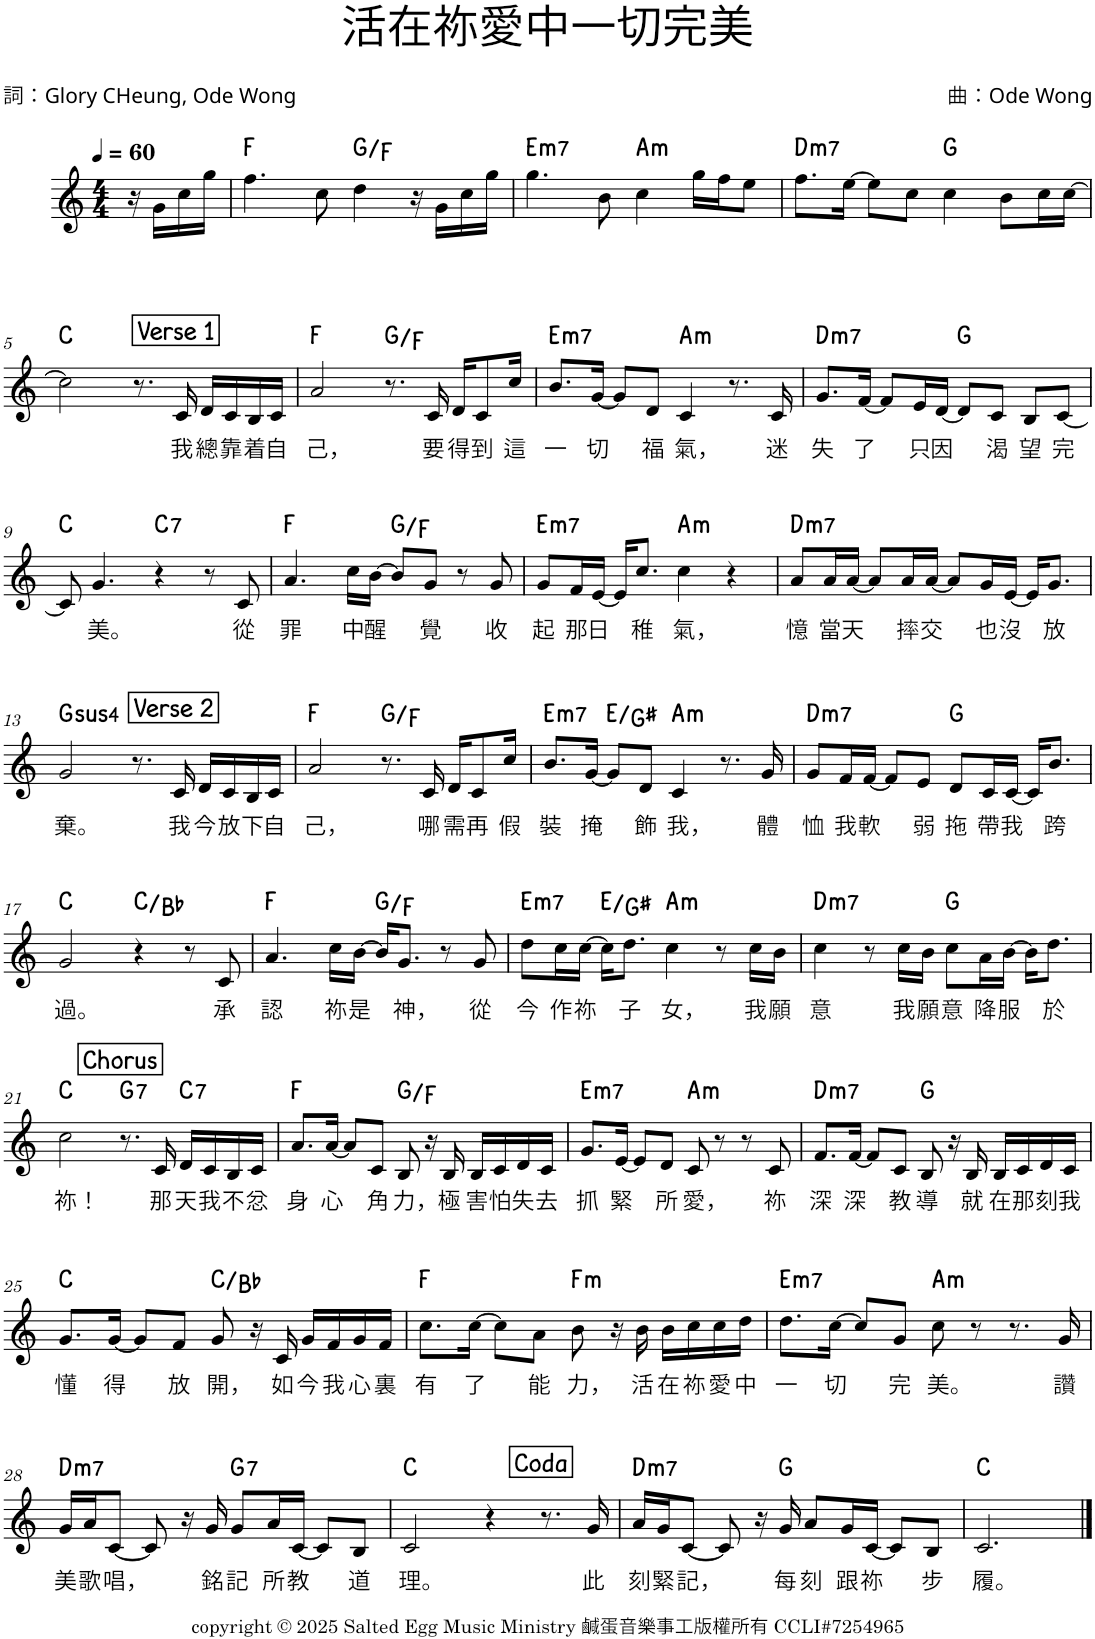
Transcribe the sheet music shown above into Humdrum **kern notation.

**kern	**text	**harte
*part1	*part1	*part1
*staff1	*staff1	*
*I"Piano	*	*
*I'Pno.	*	*
*clefG2	*	*
*k[]	*	*
*M4/4	*	*
*MM60	*	*
=1	=1	=1
16r	.	.
16g\LL	.	.
16cc\	.	.
16gg\JJ	.	.
=2	=2	=2
4.ff\	.	F:maj
8cc\	.	.
4dd\	.	G:maj/b7
16r	.	.
16g\LL	.	.
16cc\	.	.
16gg\JJ	.	.
=3	=3	=3
!	!	!LO:H:kt=m7
4.gg\	.	E:min7
8b\	.	.
!	!	!LO:H:kt=m
4cc\	.	A:min
16gg\LL	.	.
16ff\J	.	.
8ee\J	.	.
=4	=4	=4
!	!	!LO:H:kt=m7
8.ff\L	.	D:min7
[16ee\Jk	.	.
8ee\L]	.	.
8cc\J	.	.
4cc\	.	G:maj
8b\L	.	.
16cc\L	.	.
[16cc\JJ	.	.
!!LO:LB:g=z
!!LO:REH:place=s1:a:B:cj:fs=14:t=Verse 1:qo=2.75
=5	=5	=5
2cc\]	.	C:maj
8.r	.	.
!	!LO:LY:b	!
16c/	我	.
!	!LO:LY:b	!
16d/LL	總	.
!	!LO:LY:b	!
16c/	靠	.
!	!LO:LY:b	!
16B/	着	.
!	!LO:LY:b	!
16c/JJ	自	.
=6	=6	=6
!	!LO:LY:b	!
2a/	己，	F:maj
8.r	.	G:maj/b7
!	!LO:LY:b	!
16c/	要	.
!	!LO:LY:b	!
16d/KL	得	.
!	!LO:LY:b	!
8c/	到	.
!	!LO:LY:b	!
16cc/Jk	這	.
=7	=7	=7
!	!LO:LY:b	!LO:H:kt=m7
8.b/L	一	E:min7
!	!LO:LY:b	!
[16g/Jk	切	.
8g/L]	.	.
!	!LO:LY:b	!
8d/J	福	.
!	!LO:LY:b	!LO:H:kt=m
4c/	氣，	A:min
8.r	.	.
!	!LO:LY:b	!
16c/	迷	.
=8	=8	=8
!	!LO:LY:b	!LO:H:kt=m7
8.g/L	失	D:min7
!	!LO:LY:b	!
[16f/Jk	了	.
8f/L]	.	.
!	!LO:LY:b	!
16e/L	只	.
!	!LO:LY:b	!
[16d/JJ	因	.
8d/L]	.	G:maj
!	!LO:LY:b	!
8c/J	渴	.
!	!LO:LY:b	!
8B/L	望	.
!	!LO:LY:b	!
[8c/J	完	.
!!LO:LB:g=z
=9	=9	=9
8c/]	.	C:maj
!	!LO:LY:b	!
4.g/	美。	.
!	!	!LO:H:kt=7
4r	.	C:7
8r	.	.
!	!LO:LY:b	!
8c/	從	.
=10	=10	=10
!	!LO:LY:b	!
4.a/	罪	F:maj
!	!LO:LY:b	!
16cc\LL	中	.
!	!LO:LY:b	!
[16bn\JJ	醒	.
8b/L]	.	G:maj/b7
!	!LO:LY:b	!
8g/J	覺	.
8r	.	.
!	!LO:LY:b	!
8g/	收	.
=11	=11	=11
!	!LO:LY:b	!LO:H:kt=m7
8g/L	起	E:min7
!	!LO:LY:b	!
16f/L	那	.
!	!LO:LY:b	!
[16e/JJ	日	.
16e/KL]	.	.
!	!LO:LY:b	!
8.cc/J	稚	.
!	!LO:LY:b	!LO:H:kt=m
4cc\	氣，	A:min
4r	.	.
=12	=12	=12
!	!LO:LY:b	!LO:H:kt=m7
8a/L	憶	D:min7
!	!LO:LY:b	!
16a/L	當	.
!	!LO:LY:b	!
[16a/JJ	天	.
8a/L]	.	.
!	!LO:LY:b	!
16a/L	摔	.
!	!LO:LY:b	!
[16a/JJ	交	.
8a/L]	.	.
!	!LO:LY:b	!
16g/L	也	.
!	!LO:LY:b	!
[16e/JJ	沒	.
16e/KL]	.	.
!	!LO:LY:b	!
8.g/J	放	.
!!LO:LB:g=z
!!LO:REH:place=s1:a:B:cj:fs=14:t=Verse 2:qo=2.75
=13	=13	=13
!	!LO:LY:b	!LO:H:kt=4
2g/	棄。	G:sus4
8.r	.	.
!	!LO:LY:b	!
16c/	我	.
!	!LO:LY:b	!
16d/LL	今	.
!	!LO:LY:b	!
16c/	放	.
!	!LO:LY:b	!
16B/	下	.
!	!LO:LY:b	!
16c/JJ	自	.
=14	=14	=14
!	!LO:LY:b	!
2a/	己，	F:maj
8.r	.	G:maj/b7
!	!LO:LY:b	!
16c/	哪	.
!	!LO:LY:b	!
16d/KL	需	.
!	!LO:LY:b	!
8c/	再	.
!	!LO:LY:b	!
16cc/Jk	假	.
=15	=15	=15
!	!LO:LY:b	!LO:H:kt=m7
8.b/L	裝	E:min7
!	!LO:LY:b	!
[16g/Jk	掩	.
8gn/L]	.	E:maj/3
!	!LO:LY:b	!
8d/J	飾	.
!	!LO:LY:b	!LO:H:kt=m
4c/	我，	A:min
8.r	.	.
!	!LO:LY:b	!
16g/	體	.
=16	=16	=16
!	!LO:LY:b	!LO:H:kt=m7
8g/L	恤	D:min7
!	!LO:LY:b	!
16f/L	我	.
!	!LO:LY:b	!
[16f/JJ	軟	.
8f/L]	.	.
!	!LO:LY:b	!
8e/J	弱	.
!	!LO:LY:b	!
8d/L	拖	G:maj
!	!LO:LY:b	!
16c/L	帶	.
!	!LO:LY:b	!
[16c/JJ	我	.
16c/KL]	.	.
!	!LO:LY:b	!
8.b/J	跨	.
!!LO:LB:g=z
=17	=17	=17
!	!LO:LY:b	!
2g/	過。	C:maj
4r	.	C:maj/b7
8r	.	.
!	!LO:LY:b	!
8c/	承	.
=18	=18	=18
!	!LO:LY:b	!
4.a/	認	F:maj
!	!LO:LY:b	!
16cc\LL	祢	.
!	!LO:LY:b	!
[16bn\JJ	是	.
16b/KL]	.	G:maj/b7
!	!LO:LY:b	!
8.g/J	神，	.
8r	.	.
!	!LO:LY:b	!
8g/	從	.
=19	=19	=19
!	!LO:LY:b	!LO:H:kt=m7
8dd\L	今	E:min7
!	!LO:LY:b	!
16cc\L	作	.
!	!LO:LY:b	!
[16cc\JJ	祢	.
16cc\KL]	.	E:maj/3
!	!LO:LY:b	!
8.dd\J	子	.
!	!LO:LY:b	!LO:H:kt=m
4cc\	女，	A:min
8r	.	.
!	!LO:LY:b	!
16cc\LL	我	.
!	!LO:LY:b	!
16b\JJ	願	.
=20	=20	=20
!	!LO:LY:b	!LO:H:kt=m7
4cc\	意	D:min7
8r	.	.
!	!LO:LY:b	!
16cc\LL	我	.
!	!LO:LY:b	!
16b\JJ	願	.
!	!LO:LY:b	!
8cc\L	意	G:maj
!	!LO:LY:b	!
16a\L	降	.
!	!LO:LY:b	!
[16b\JJ	服	.
16b\KL]	.	.
!	!LO:LY:b	!
8.dd\J	於	.
!!LO:LB:g=z
!!LO:REH:place=s1:a:B:cj:fs=14:t=Chorus:qo=2
=21	=21	=21
!	!LO:LY:b	!
2cc\	祢！	C:maj
!	!	!LO:H:kt=7
8.r	.	G:7
!	!LO:LY:b	!
16c/	那	.
!	!LO:LY:b	!LO:H:kt=7
16d/LL	天	C:7
!	!LO:LY:b	!
16c/	我	.
!	!LO:LY:b	!
16Bn/	不	.
!	!LO:LY:b	!
16c/JJ	忿	.
=22	=22	=22
!	!LO:LY:b	!
8.a/L	身	F:maj
!	!LO:LY:b	!
[16a/Jk	心	.
8a/L]	.	.
!	!LO:LY:b	!
8c/J	角	.
!	!LO:LY:b	!
8B/	力，	G:maj/b7
16r	.	.
!	!LO:LY:b	!
16B/	極	.
!	!LO:LY:b	!
16B/LL	害	.
!	!LO:LY:b	!
16c/	怕	.
!	!LO:LY:b	!
16d/	失	.
!	!LO:LY:b	!
16c/JJ	去	.
=23	=23	=23
!	!LO:LY:b	!LO:H:kt=m7
8.g/L	抓	E:min7
!	!LO:LY:b	!
[16e/Jk	緊	.
8e/L]	.	.
!	!LO:LY:b	!
8d/J	所	.
!	!LO:LY:b	!LO:H:kt=m
8c/	愛，	A:min
8r	.	.
8r	.	.
!	!LO:LY:b	!
8c/	祢	.
=24	=24	=24
!	!LO:LY:b	!LO:H:kt=m7
8.f/L	深	D:min7
!	!LO:LY:b	!
[16f/Jk	深	.
8f/L]	.	.
!	!LO:LY:b	!
8c/J	教	.
!	!LO:LY:b	!
8B/	導	G:maj
16r	.	.
!	!LO:LY:b	!
16B/	就	.
!	!LO:LY:b	!
16B/LL	在	.
!	!LO:LY:b	!
16c/	那	.
!	!LO:LY:b	!
16d/	刻	.
!	!LO:LY:b	!
16c/JJ	我	.
!!LO:LB:g=z
=25	=25	=25
!	!LO:LY:b	!
8.g/L	懂	C:maj
!	!LO:LY:b	!
[16g/Jk	得	.
8g/L]	.	.
!	!LO:LY:b	!
8f/J	放	.
!	!LO:LY:b	!
8g/	開，	C:maj/b7
16r	.	.
!	!LO:LY:b	!
16c/	如	.
!	!LO:LY:b	!
16g/LL	今	.
!	!LO:LY:b	!
16f/	我	.
!	!LO:LY:b	!
16g/	心	.
!	!LO:LY:b	!
16f/JJ	裏	.
=26	=26	=26
!	!LO:LY:b	!
8.cc\L	有	F:maj
!	!LO:LY:b	!
[16cc\Jk	了	.
8cc\L]	.	.
!	!LO:LY:b	!
8a\J	能	.
!	!LO:LY:b	!LO:H:kt=m
8bn\	力，	F:min
16r	.	.
!	!LO:LY:b	!
16b\	活	.
!	!LO:LY:b	!
16b\LL	在	.
!	!LO:LY:b	!
16cc\	祢	.
!	!LO:LY:b	!
16cc\	愛	.
!	!LO:LY:b	!
16dd\JJ	中	.
=27	=27	=27
!	!LO:LY:b	!LO:H:kt=m7
8.dd\L	一	E:min7
!	!LO:LY:b	!
[16cc\Jk	切	.
8cc/L]	.	.
!	!LO:LY:b	!
8g/J	完	.
!	!LO:LY:b	!LO:H:kt=m
8cc\	美。	A:min
8r	.	.
8.r	.	.
!	!LO:LY:b	!
16g/	讚	.
!!LO:LB:g=z
=28	=28	=28
!	!LO:LY:b	!LO:H:kt=m7
16g/LL	美	D:min7
!	!LO:LY:b	!
16a/J	歌	.
!	!LO:LY:b	!
[8c/J	唱，	.
8c/]	.	.
16r	.	.
!	!LO:LY:b	!
16g/	銘	.
!	!LO:LY:b	!LO:H:kt=7
8g/L	記	G:7
!	!LO:LY:b	!
16a/L	所	.
!	!LO:LY:b	!
[16c/JJ	教	.
8c/L]	.	.
!	!LO:LY:b	!
8B/J	道	.
!!LO:REH:place=s1:a:B:cj:fs=14:t=Coda:qo=3
=29	=29	=29
!	!LO:LY:b	!
2c/	理。	C:maj
4r	.	.
8.r	.	.
!	!LO:LY:b	!
16g/	此	.
=30	=30	=30
!	!LO:LY:b	!LO:H:kt=m7
16a/LL	刻	D:min7
!	!LO:LY:b	!
16g/J	緊	.
!	!LO:LY:b	!
[8c/J	記，	.
8c/]	.	.
16r	.	.
!	!LO:LY:b	!
16g/	每	G:maj
!	!LO:LY:b	!
8a/L	刻	.
!	!LO:LY:b	!
16g/L	跟	.
!	!LO:LY:b	!
[16c/JJ	祢	.
8c/L]	.	.
!	!LO:LY:b	!
8B/J	步	.
=31	=31	=31
!	!LO:LY:b	!
2.c/	履。	C:maj
==	==	==
*-	*-	*-
